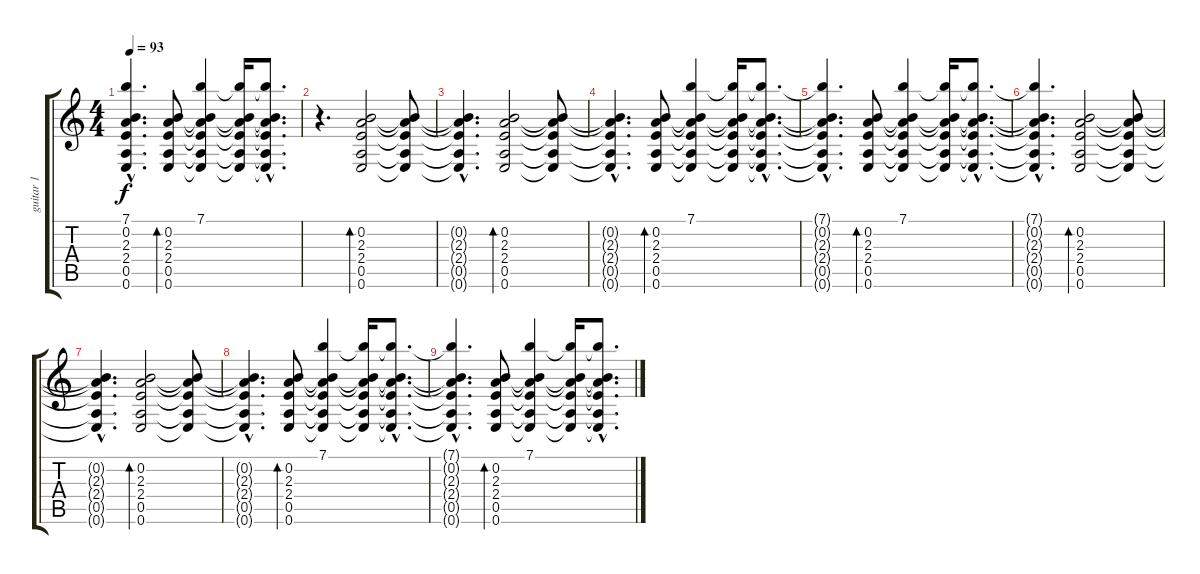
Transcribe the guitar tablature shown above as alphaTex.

\track ("guitar 1" "guitar 1") {instrument electricguitarclean}
\staff {score tabs}
\tuning (E4 B3 G3 D3 A2 E2) {hide}
\ts (4 4)
\tempo 93
\clef g2
\ks c
(7.1{hac t} 0.2{hac t} 2.3{hac t} 2.4{hac t} 0.5{hac t} 0.6{hac t}).4{d dy f} (0.2 2.3 2.4 0.5 0.6).8{bd 240} (7.1 0.2{t} 2.3{t} 2.4{t} 0.5{t} 0.6{t}).4 (7.1{t} 0.2{t} 2.3{t} 2.4{t} 0.5{t} 0.6{t}).16 (7.1{hac t} 0.2{hac t} 2.3{hac t} 2.4{hac t} 0.5{hac t} 0.6{hac t}).8{d} |
r.4{d} (0.2 2.3 2.4 0.5 0.6).2{bd 240} (0.2{t} 2.3{t} 2.4{t} 0.5{t} 0.6{t}).8 |
(0.2{hac t} 2.3{hac t} 2.4{hac t} 0.5{hac t} 0.6{hac t}).4{d} (0.2 2.3 2.4 0.5 0.6).2{bd 240} (0.2{t} 2.3{t} 2.4{t} 0.5{t} 0.6{t}).8 |
(0.2{hac t} 2.3{hac t} 2.4{hac t} 0.5{hac t} 0.6{hac t}).4{d} (0.2 2.3 2.4 0.5 0.6).8{bd 240} (7.1 0.2{t} 2.3{t} 2.4{t} 0.5{t} 0.6{t}).4 (7.1{t} 0.2{t} 2.3{t} 2.4{t} 0.5{t} 0.6{t}).16 (7.1{hac t} 0.2{hac t} 2.3{hac t} 2.4{hac t} 0.5{hac t} 0.6{hac t}).8{d} |
(7.1{hac t} 0.2{hac t} 2.3{hac t} 2.4{hac t} 0.5{hac t} 0.6{hac t}).4{d} (0.2 2.3 2.4 0.5 0.6).8{bd 240} (7.1 0.2{t} 2.3{t} 2.4{t} 0.5{t} 0.6{t}).4 (7.1{t} 0.2{t} 2.3{t} 2.4{t} 0.5{t} 0.6{t}).16 (7.1{hac t} 0.2{hac t} 2.3{hac t} 2.4{hac t} 0.5{hac t} 0.6{hac t}).8{d} |
(7.1{hac t} 0.2{hac t} 2.3{hac t} 2.4{hac t} 0.5{hac t} 0.6{hac t}).4{d} (0.2 2.3 2.4 0.5 0.6).2{bd 240} (0.2{t} 2.3{t} 2.4{t} 0.5{t} 0.6{t}).8 |
(0.2{hac t} 2.3{hac t} 2.4{hac t} 0.5{hac t} 0.6{hac t}).4{d} (0.2 2.3 2.4 0.5 0.6).2{bd 240} (0.2{t} 2.3{t} 2.4{t} 0.5{t} 0.6{t}).8 |
(0.2{hac t} 2.3{hac t} 2.4{hac t} 0.5{hac t} 0.6{hac t}).4{d} (0.2 2.3 2.4 0.5 0.6).8{bd 240} (7.1 0.2{t} 2.3{t} 2.4{t} 0.5{t} 0.6{t}).4 (7.1{t} 0.2{t} 2.3{t} 2.4{t} 0.5{t} 0.6{t}).16 (7.1{hac t} 0.2{hac t} 2.3{hac t} 2.4{hac t} 0.5{hac t} 0.6{hac t}).8{d} |
(7.1{hac t} 0.2{hac t} 2.3{hac t} 2.4{hac t} 0.5{hac t} 0.6{hac t}).4{d} (0.2 2.3 2.4 0.5 0.6).8{bd 240} (7.1 0.2{t} 2.3{t} 2.4{t} 0.5{t} 0.6{t}).4 (7.1{t} 0.2{t} 2.3{t} 2.4{t} 0.5{t} 0.6{t}).16 (7.1{hac t} 0.2{hac t} 2.3{hac t} 2.4{hac t} 0.5{hac t} 0.6{hac t}).8{d}
